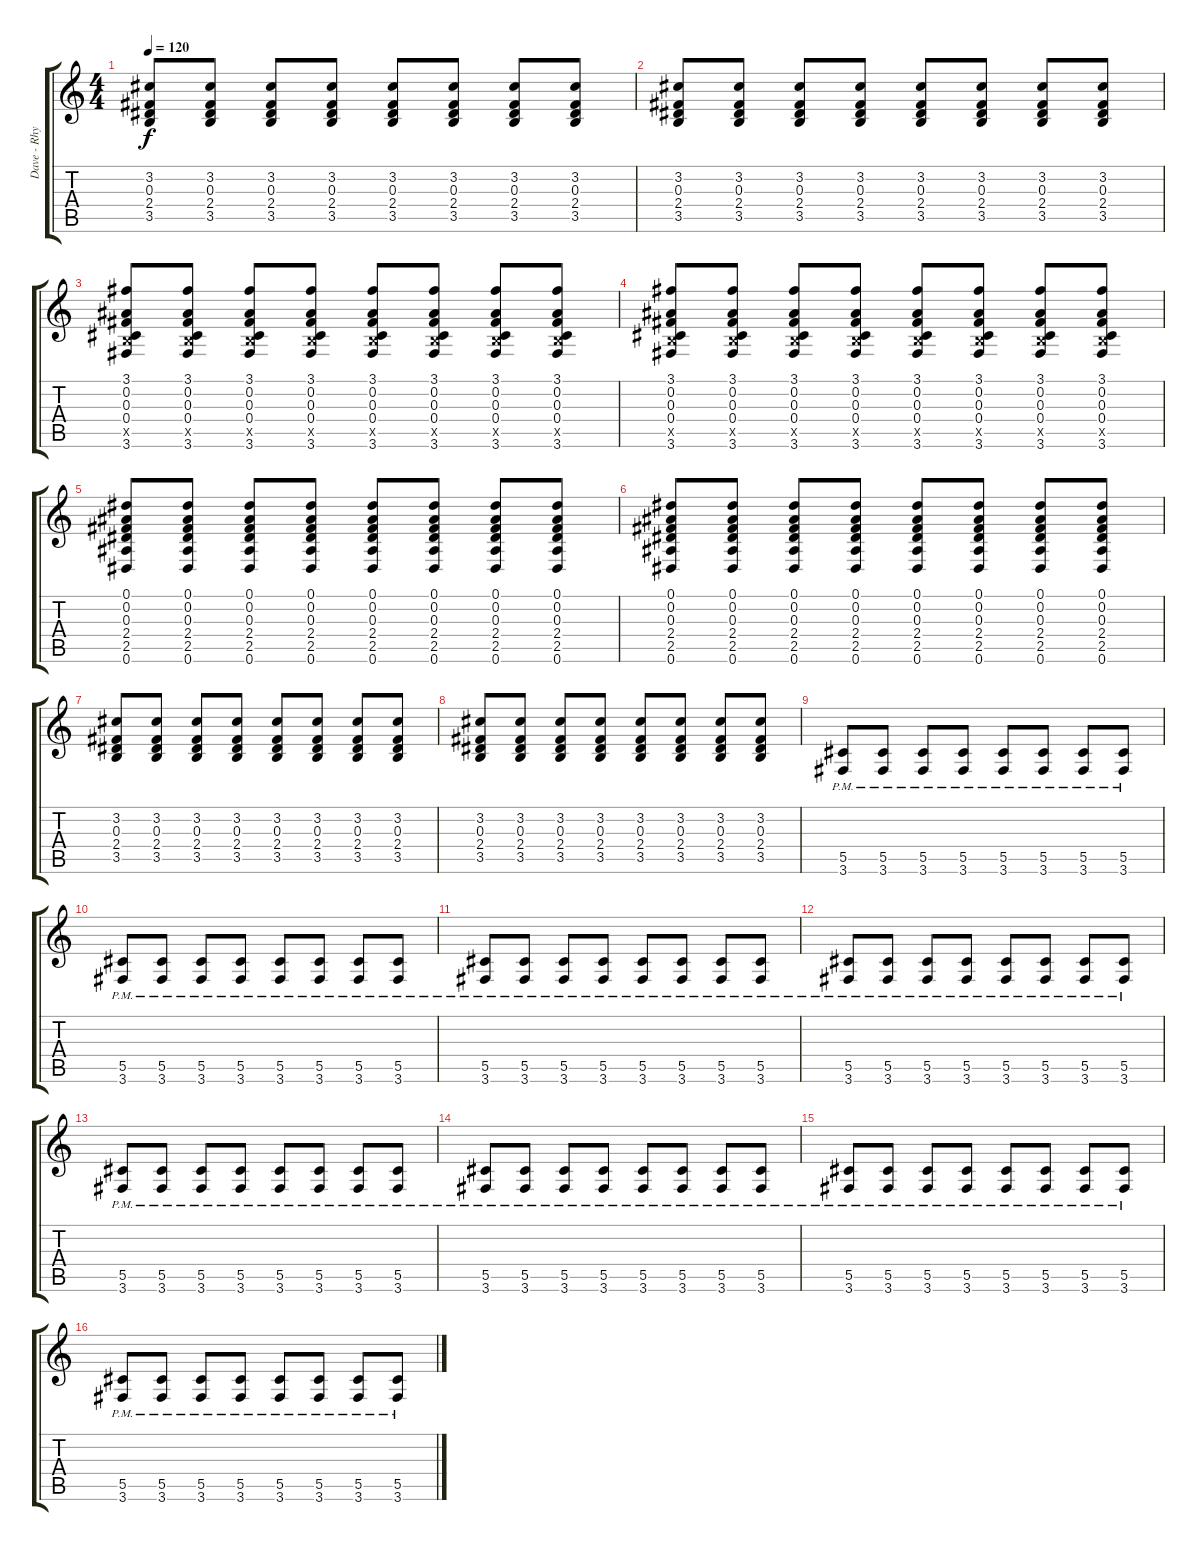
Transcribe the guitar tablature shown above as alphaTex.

\track ("Dave - Rhythm Guitar" "Dave - Rhy") {instrument overdrivenguitar}
\staff {score tabs}
\tuning (Eb4 Bb3 Gb3 Db3 Ab2 Eb2) {hide}
\ts (4 4)
\tempo 120
\clef g2
\ks c
(3.2 0.3 2.4 3.5).8{dy f} (3.2 0.3 2.4 3.5).8 (3.2 0.3 2.4 3.5).8 (3.2 0.3 2.4 3.5).8 (3.2 0.3 2.4 3.5).8 (3.2 0.3 2.4 3.5).8 (3.2 0.3 2.4 3.5).8 (3.2 0.3 2.4 3.5).8 |
(3.2 0.3 2.4 3.5).8 (3.2 0.3 2.4 3.5).8 (3.2 0.3 2.4 3.5).8 (3.2 0.3 2.4 3.5).8 (3.2 0.3 2.4 3.5).8 (3.2 0.3 2.4 3.5).8 (3.2 0.3 2.4 3.5).8 (3.2 0.3 2.4 3.5).8 |
(3.1 0.2 0.3 0.4 3.5{x} 3.6).8 (3.1 0.2 0.3 0.4 3.5{x} 3.6).8 (3.1 0.2 0.3 0.4 3.5{x} 3.6).8 (3.1 0.2 0.3 0.4 3.5{x} 3.6).8 (3.1 0.2 0.3 0.4 3.5{x} 3.6).8 (3.1 0.2 0.3 0.4 3.5{x} 3.6).8 (3.1 0.2 0.3 0.4 3.5{x} 3.6).8 (3.1 0.2 0.3 0.4 3.5{x} 3.6).8 |
(3.1 0.2 0.3 0.4 3.5{x} 3.6).8 (3.1 0.2 0.3 0.4 3.5{x} 3.6).8 (3.1 0.2 0.3 0.4 3.5{x} 3.6).8 (3.1 0.2 0.3 0.4 3.5{x} 3.6).8 (3.1 0.2 0.3 0.4 3.5{x} 3.6).8 (3.1 0.2 0.3 0.4 3.5{x} 3.6).8 (3.1 0.2 0.3 0.4 3.5{x} 3.6).8 (3.1 0.2 0.3 0.4 3.5{x} 3.6).8 |
(0.1 0.2 0.3 2.4 2.5 0.6).8 (0.1 0.2 0.3 2.4 2.5 0.6).8 (0.1 0.2 0.3 2.4 2.5 0.6).8 (0.1 0.2 0.3 2.4 2.5 0.6).8 (0.1 0.2 0.3 2.4 2.5 0.6).8 (0.1 0.2 0.3 2.4 2.5 0.6).8 (0.1 0.2 0.3 2.4 2.5 0.6).8 (0.1 0.2 0.3 2.4 2.5 0.6).8 |
(0.1 0.2 0.3 2.4 2.5 0.6).8 (0.1 0.2 0.3 2.4 2.5 0.6).8 (0.1 0.2 0.3 2.4 2.5 0.6).8 (0.1 0.2 0.3 2.4 2.5 0.6).8 (0.1 0.2 0.3 2.4 2.5 0.6).8 (0.1 0.2 0.3 2.4 2.5 0.6).8 (0.1 0.2 0.3 2.4 2.5 0.6).8 (0.1 0.2 0.3 2.4 2.5 0.6).8 |
(3.2 0.3 2.4 3.5).8 (3.2 0.3 2.4 3.5).8 (3.2 0.3 2.4 3.5).8 (3.2 0.3 2.4 3.5).8 (3.2 0.3 2.4 3.5).8 (3.2 0.3 2.4 3.5).8 (3.2 0.3 2.4 3.5).8 (3.2 0.3 2.4 3.5).8 |
(3.2 0.3 2.4 3.5).8 (3.2 0.3 2.4 3.5).8 (3.2 0.3 2.4 3.5).8 (3.2 0.3 2.4 3.5).8 (3.2 0.3 2.4 3.5).8 (3.2 0.3 2.4 3.5).8 (3.2 0.3 2.4 3.5).8 (3.2 0.3 2.4 3.5).8 |
(5.5{pm} 3.6{pm}).8 (5.5{pm} 3.6{pm}).8 (5.5{pm} 3.6{pm}).8 (5.5{pm} 3.6{pm}).8 (5.5{pm} 3.6{pm}).8 (5.5{pm} 3.6{pm}).8 (5.5{pm} 3.6{pm}).8 (5.5{pm} 3.6{pm}).8 |
(5.5{pm} 3.6{pm}).8 (5.5{pm} 3.6{pm}).8 (5.5{pm} 3.6{pm}).8 (5.5{pm} 3.6{pm}).8 (5.5{pm} 3.6{pm}).8 (5.5{pm} 3.6{pm}).8 (5.5{pm} 3.6{pm}).8 (5.5{pm} 3.6{pm}).8 |
(5.5{pm} 3.6{pm}).8 (5.5{pm} 3.6{pm}).8 (5.5{pm} 3.6{pm}).8 (5.5{pm} 3.6{pm}).8 (5.5{pm} 3.6{pm}).8 (5.5{pm} 3.6{pm}).8 (5.5{pm} 3.6{pm}).8 (5.5{pm} 3.6{pm}).8 |
(5.5{pm} 3.6{pm}).8 (5.5{pm} 3.6{pm}).8 (5.5{pm} 3.6{pm}).8 (5.5{pm} 3.6{pm}).8 (5.5{pm} 3.6{pm}).8 (5.5{pm} 3.6{pm}).8 (5.5{pm} 3.6{pm}).8 (5.5{pm} 3.6{pm}).8 |
(5.5{pm} 3.6{pm}).8 (5.5{pm} 3.6{pm}).8 (5.5{pm} 3.6{pm}).8 (5.5{pm} 3.6{pm}).8 (5.5{pm} 3.6{pm}).8 (5.5{pm} 3.6{pm}).8 (5.5{pm} 3.6{pm}).8 (5.5{pm} 3.6{pm}).8 |
(5.5{pm} 3.6{pm}).8 (5.5{pm} 3.6{pm}).8 (5.5{pm} 3.6{pm}).8 (5.5{pm} 3.6{pm}).8 (5.5{pm} 3.6{pm}).8 (5.5{pm} 3.6{pm}).8 (5.5{pm} 3.6{pm}).8 (5.5{pm} 3.6{pm}).8 |
(5.5{pm} 3.6{pm}).8 (5.5{pm} 3.6{pm}).8 (5.5{pm} 3.6{pm}).8 (5.5{pm} 3.6{pm}).8 (5.5{pm} 3.6{pm}).8 (5.5{pm} 3.6{pm}).8 (5.5{pm} 3.6{pm}).8 (5.5{pm} 3.6{pm}).8 |
(5.5{pm} 3.6{pm}).8 (5.5{pm} 3.6{pm}).8 (5.5{pm} 3.6{pm}).8 (5.5{pm} 3.6{pm}).8 (5.5{pm} 3.6{pm}).8 (5.5{pm} 3.6{pm}).8 (5.5{pm} 3.6{pm}).8 (5.5{pm} 3.6{pm}).8
